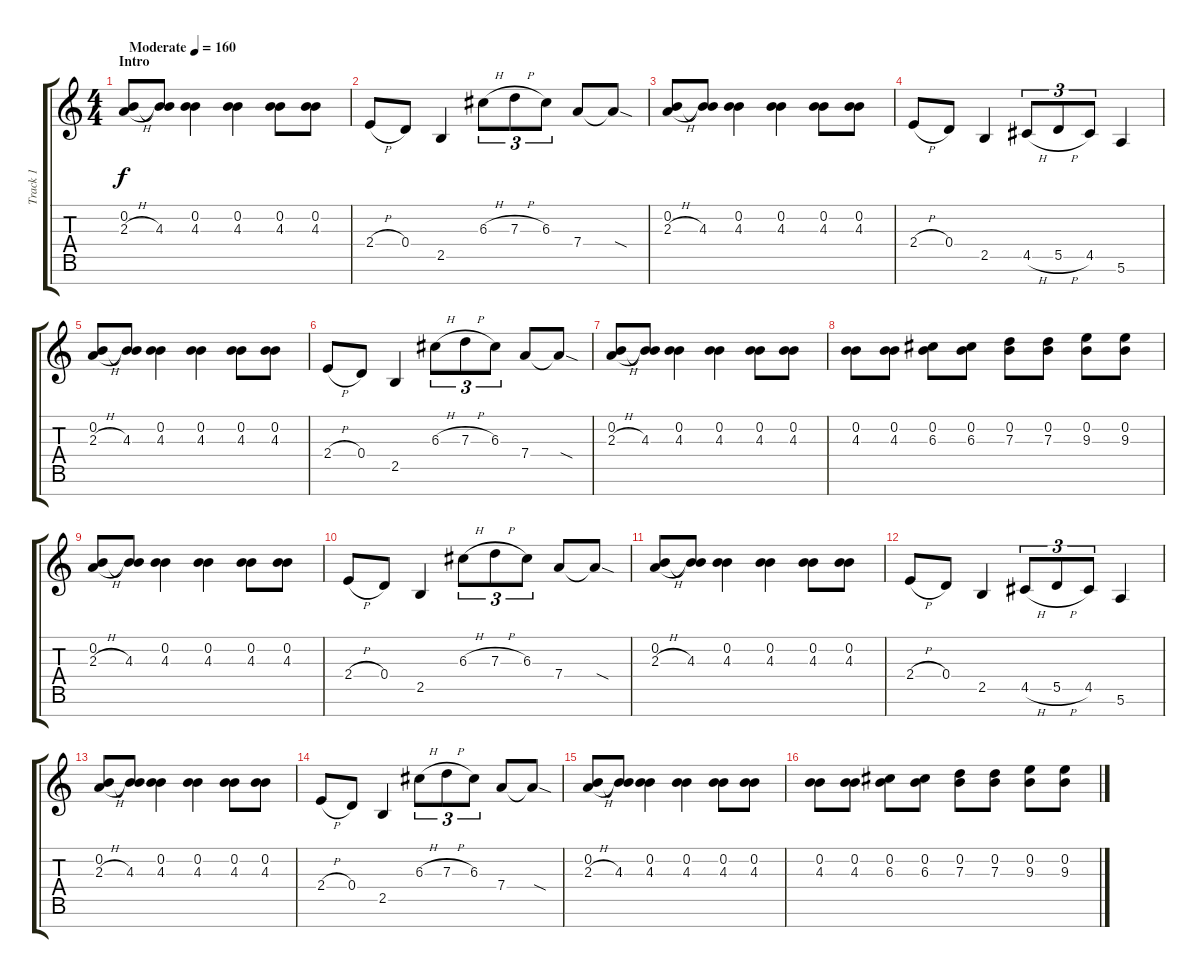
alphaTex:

\track ("Track 1" "Track 1") {instrument distortionguitar}
\staff {score tabs}
\tuning (E4 B3 G3 D3 A2 E2 B1) {hide}
\ts (4 4)
\section ("" "Intro")
\tempo (160 "Moderate")
\clef g2
\ks c
(0.2 2.3{h}).8{dy f instrument distortionguitar} (0.2{t} 4.3).8 (0.2 4.3).4 (0.2 4.3).4 (0.2 4.3).8 (0.2 4.3).8 |
2.4{h}.8 0.4.8 2.5.4 6.3{h}.8{tu (3 2)} 7.3{h}.8{tu (3 2)} 6.3.8{tu (3 2)} 7.4.8 7.4{sod t}.8 |
(0.2 2.3{h}).8 (0.2{t} 4.3).8 (0.2 4.3).4 (0.2 4.3).4 (0.2 4.3).8 (0.2 4.3).8 |
2.4{h}.8 0.4.8 2.5.4 4.5{h}.8{tu (3 2)} 5.5{h}.8{tu (3 2)} 4.5.8{tu (3 2)} 5.6.4 |
(0.2 2.3{h}).8 (0.2{t} 4.3).8 (0.2 4.3).4 (0.2 4.3).4 (0.2 4.3).8 (0.2 4.3).8 |
2.4{h}.8 0.4.8 2.5.4 6.3{h}.8{tu (3 2)} 7.3{h}.8{tu (3 2)} 6.3.8{tu (3 2)} 7.4.8 7.4{sod t}.8 |
(0.2 2.3{h}).8 (0.2{t} 4.3).8 (0.2 4.3).4 (0.2 4.3).4 (0.2 4.3).8 (0.2 4.3).8 |
(0.2 4.3).8 (0.2 4.3).8 (0.2 6.3).8 (0.2 6.3).8 (0.2 7.3).8 (0.2 7.3).8 (0.2 9.3).8 (0.2 9.3).8 |
(0.2 2.3{h}).8 (0.2{t} 4.3).8 (0.2 4.3).4 (0.2 4.3).4 (0.2 4.3).8 (0.2 4.3).8 |
2.4{h}.8 0.4.8 2.5.4 6.3{h}.8{tu (3 2)} 7.3{h}.8{tu (3 2)} 6.3.8{tu (3 2)} 7.4.8 7.4{sod t}.8 |
(0.2 2.3{h}).8 (0.2{t} 4.3).8 (0.2 4.3).4 (0.2 4.3).4 (0.2 4.3).8 (0.2 4.3).8 |
2.4{h}.8 0.4.8 2.5.4 4.5{h}.8{tu (3 2)} 5.5{h}.8{tu (3 2)} 4.5.8{tu (3 2)} 5.6.4 |
(0.2 2.3{h}).8 (0.2{t} 4.3).8 (0.2 4.3).4 (0.2 4.3).4 (0.2 4.3).8 (0.2 4.3).8 |
2.4{h}.8 0.4.8 2.5.4 6.3{h}.8{tu (3 2)} 7.3{h}.8{tu (3 2)} 6.3.8{tu (3 2)} 7.4.8 7.4{sod t}.8 |
(0.2 2.3{h}).8 (0.2{t} 4.3).8 (0.2 4.3).4 (0.2 4.3).4 (0.2 4.3).8 (0.2 4.3).8 |
(0.2 4.3).8 (0.2 4.3).8 (0.2 6.3).8 (0.2 6.3).8 (0.2 7.3).8 (0.2 7.3).8 (0.2 9.3).8 (0.2 9.3).8
